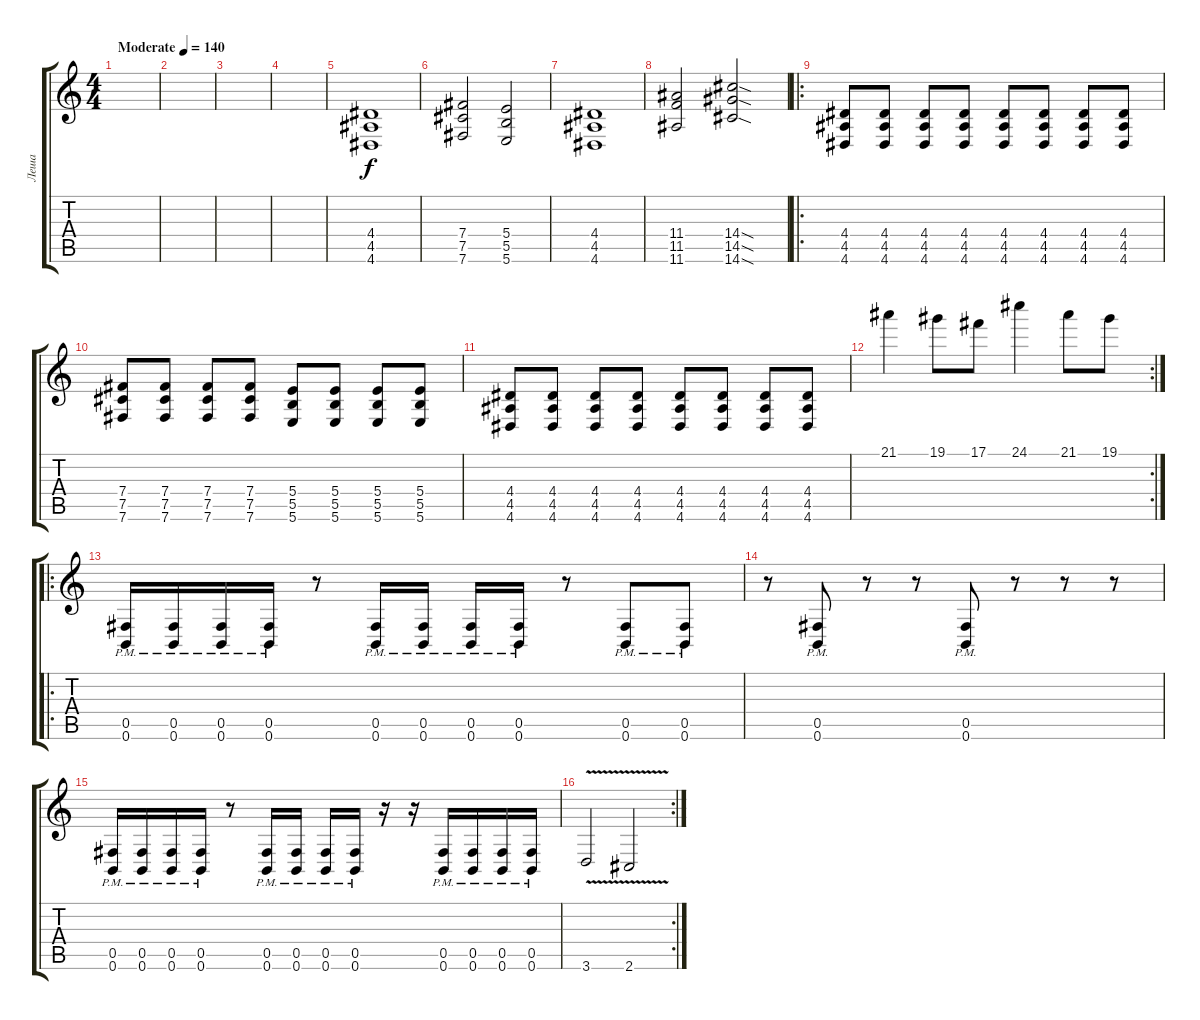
\track ("Леша" "Леша") {instrument distortionguitar}
\staff {score tabs}
\tuning (Db4 Ab3 E3 B2 Gb2 B1) {hide}
\ts (4 4)
\tempo (140 "Moderate")
\clef g2
\ks c
|
|
|
|
(4.4 4.5 4.6).1 |
(7.4 7.5 7.6).2 (5.4 5.5 5.6).2 |
(4.4 4.5 4.6).1 |
(11.4 11.5 11.6).2 (14.4{sod} 14.5{sod} 14.6{sod}).2 |
\ro
(4.4 4.5 4.6).8 (4.4 4.5 4.6).8 (4.4 4.5 4.6).8 (4.4 4.5 4.6).8 (4.4 4.5 4.6).8 (4.4 4.5 4.6).8 (4.4 4.5 4.6).8 (4.4 4.5 4.6).8 |
(7.4 7.5 7.6).8 (7.4 7.5 7.6).8 (7.4 7.5 7.6).8 (7.4 7.5 7.6).8 (5.4 5.5 5.6).8 (5.4 5.5 5.6).8 (5.4 5.5 5.6).8 (5.4 5.5 5.6).8 |
(4.4 4.5 4.6).8 (4.4 4.5 4.6).8 (4.4 4.5 4.6).8 (4.4 4.5 4.6).8 (4.4 4.5 4.6).8 (4.4 4.5 4.6).8 (4.4 4.5 4.6).8 (4.4 4.5 4.6).8 |
\rc 2
21.1.4 19.1.8 17.1.8 24.1.4 21.1.8 19.1.8 |
\ro
(0.5{pm} 0.6{pm}).16 (0.5{pm} 0.6{pm}).16 (0.5{pm} 0.6{pm}).16 (0.5{pm} 0.6{pm}).16 r.8 (0.5{pm} 0.6{pm}).16 (0.5{pm} 0.6{pm}).16 (0.5{pm} 0.6{pm}).16 (0.5{pm} 0.6{pm}).16 r.8 (0.5{pm} 0.6{pm}).8 (0.5{pm} 0.6{pm}).8 |
r.8 (0.5{pm} 0.6{pm}).8 r.8 r.8 (0.5{pm} 0.6{pm}).8 r.8 r.8 r.8 |
(0.5{pm} 0.6{pm}).16 (0.5{pm} 0.6{pm}).16 (0.5{pm} 0.6{pm}).16 (0.5{pm} 0.6{pm}).16 r.8 (0.5{pm} 0.6{pm}).16 (0.5{pm} 0.6{pm}).16 (0.5{pm} 0.6{pm}).16 (0.5{pm} 0.6{pm}).16 r.16 r.16 (0.5{pm} 0.6{pm}).16 (0.5{pm} 0.6{pm}).16 (0.5{pm} 0.6{pm}).16 (0.5{pm} 0.6{pm}).16 |
\rc 2
3.6{v}.2 2.6{v}.2
